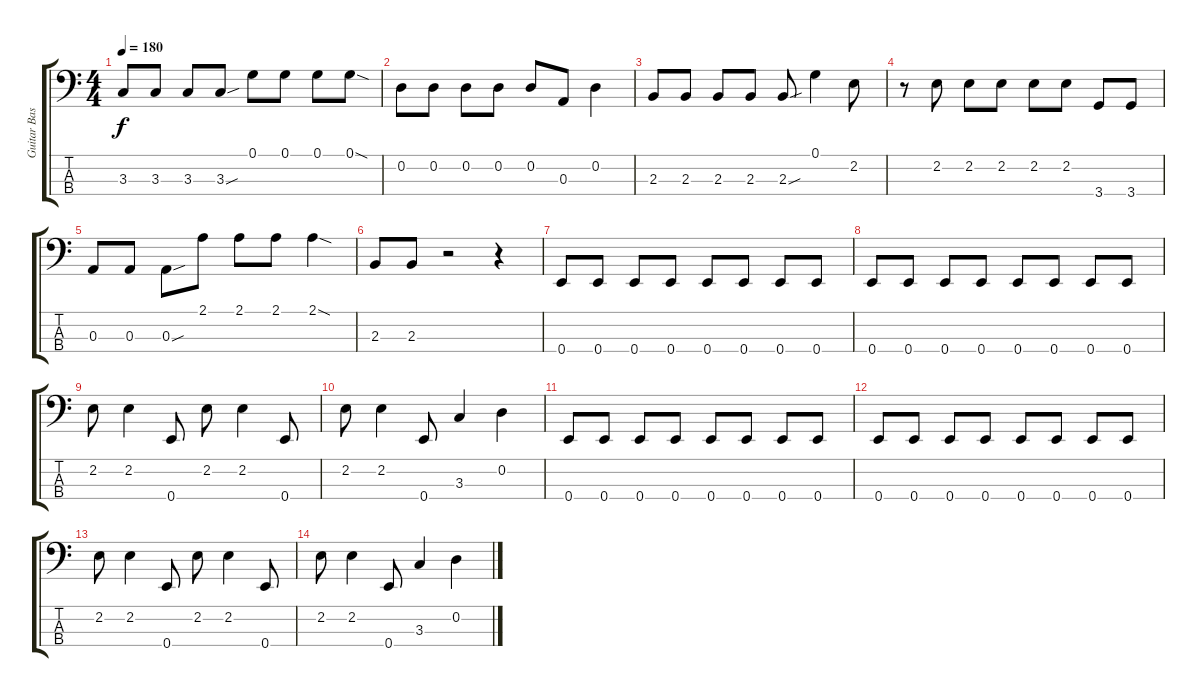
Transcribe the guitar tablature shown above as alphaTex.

\track ("Guitar Bass : Akiyama Mio" "Guitar Bas") {instrument electricbassfinger}
\staff {score tabs}
\tuning (G2 D2 A1 E1) {hide}
\ts (4 4)
\tempo 180
\clef f4
\ks c
3.3.8{dy f} 3.3.8 3.3.8 3.3{sou}.8 0.1.8 0.1.8 0.1.8 0.1{sod}.8 |
0.2.8 0.2.8 0.2.8 0.2.8 0.2.8 0.3.8 0.2.4 |
2.3.8 2.3.8 2.3.8 2.3.8 2.3{sou}.8 0.1.4 2.2.8 |
r.8 2.2.8 2.2.8 2.2.8 2.2.8 2.2.8 3.4.8 3.4.8 |
0.3.8 0.3.8 0.3{sou}.8 2.1.8 2.1.8 2.1.8 2.1{sod}.4 |
2.3.8 2.3.8 r.2 r.4 |
0.4.8 0.4.8 0.4.8 0.4.8 0.4.8 0.4.8 0.4.8 0.4.8 |
0.4.8 0.4.8 0.4.8 0.4.8 0.4.8 0.4.8 0.4.8 0.4.8 |
2.2.8 2.2.4 0.4.8 2.2.8 2.2.4 0.4.8 |
2.2.8 2.2.4 0.4.8 3.3.4 0.2.4 |
0.4.8 0.4.8 0.4.8 0.4.8 0.4.8 0.4.8 0.4.8 0.4.8 |
0.4.8 0.4.8 0.4.8 0.4.8 0.4.8 0.4.8 0.4.8 0.4.8 |
2.2.8 2.2.4 0.4.8 2.2.8 2.2.4 0.4.8 |
2.2.8 2.2.4 0.4.8 3.3.4 0.2.4
